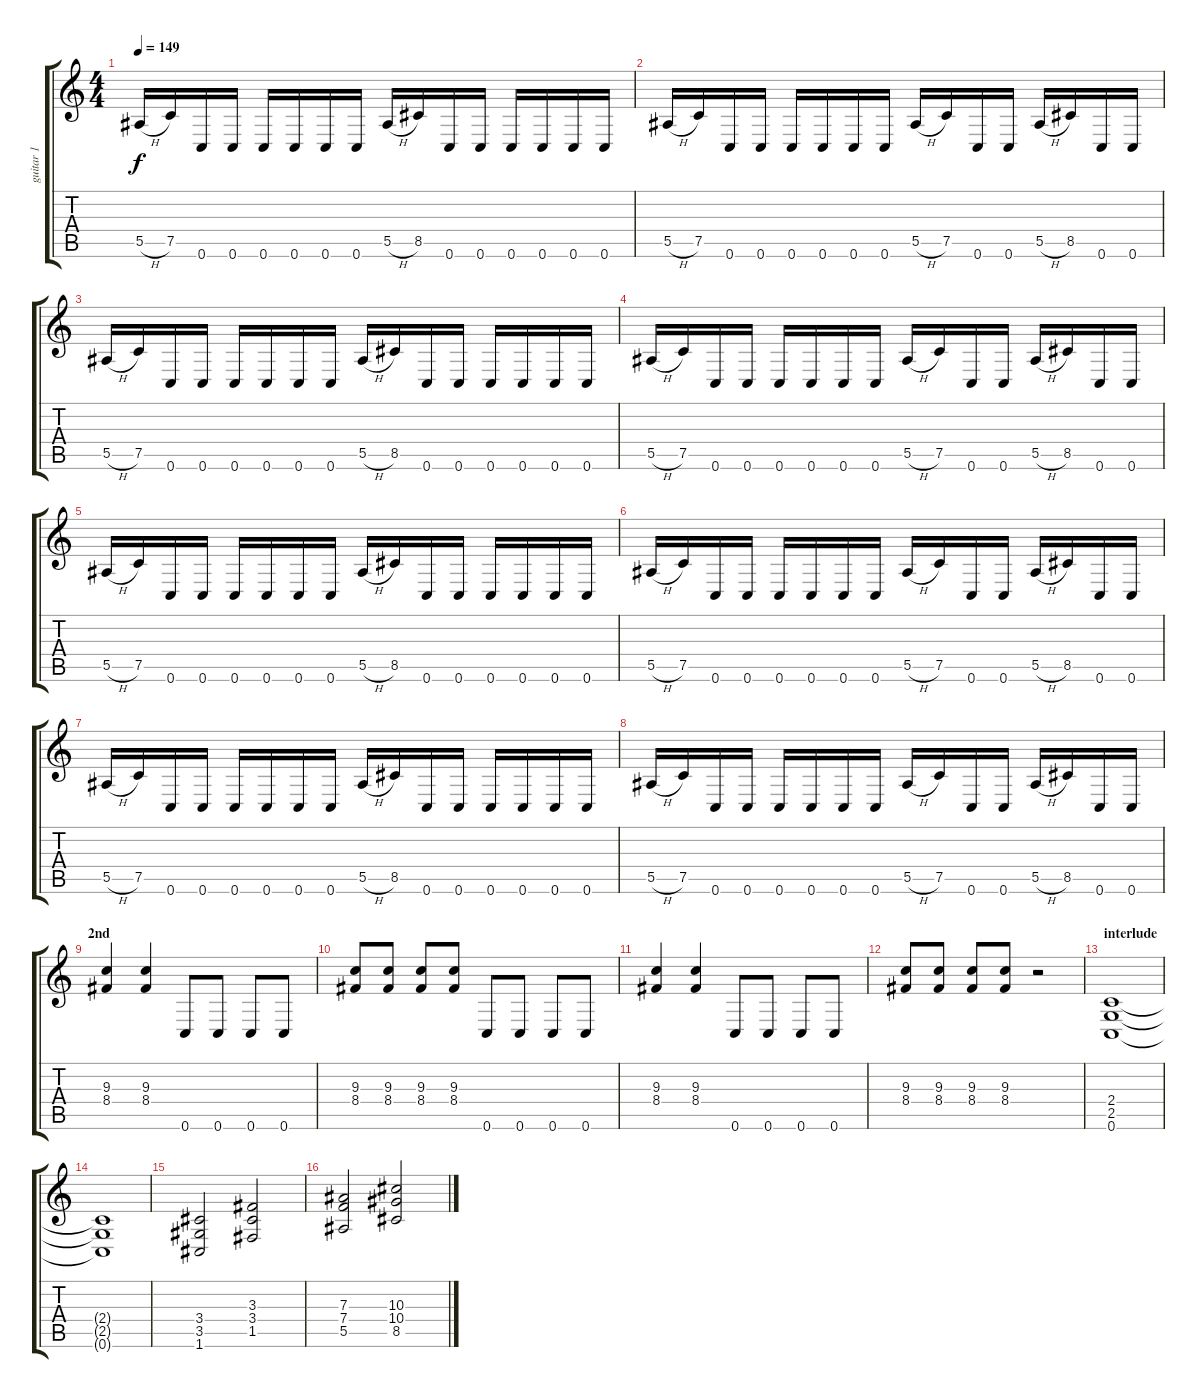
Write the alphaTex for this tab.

\track ("guitar 1" "guitar 1") {instrument overdrivenguitar}
\staff {score tabs}
\tuning (C4 G3 Eb3 Bb2 F2 C2) {hide}
\ts (4 4)
\tempo 149
\clef g2
\ks c
5.5{h}.16{dy f} 7.5.16 0.6.16 0.6.16 0.6.16 0.6.16 0.6.16 0.6.16 5.5{h}.16 8.5.16 0.6.16 0.6.16 0.6.16 0.6.16 0.6.16 0.6.16 |
5.5{h}.16 7.5.16 0.6.16 0.6.16 0.6.16 0.6.16 0.6.16 0.6.16 5.5{h}.16 7.5.16 0.6.16 0.6.16 5.5{h}.16 8.5.16 0.6.16 0.6.16 |
5.5{h}.16 7.5.16 0.6.16 0.6.16 0.6.16 0.6.16 0.6.16 0.6.16 5.5{h}.16 8.5.16 0.6.16 0.6.16 0.6.16 0.6.16 0.6.16 0.6.16 |
5.5{h}.16 7.5.16 0.6.16 0.6.16 0.6.16 0.6.16 0.6.16 0.6.16 5.5{h}.16 7.5.16 0.6.16 0.6.16 5.5{h}.16 8.5.16 0.6.16 0.6.16 |
5.5{h}.16 7.5.16 0.6.16 0.6.16 0.6.16 0.6.16 0.6.16 0.6.16 5.5{h}.16 8.5.16 0.6.16 0.6.16 0.6.16 0.6.16 0.6.16 0.6.16 |
5.5{h}.16 7.5.16 0.6.16 0.6.16 0.6.16 0.6.16 0.6.16 0.6.16 5.5{h}.16 7.5.16 0.6.16 0.6.16 5.5{h}.16 8.5.16 0.6.16 0.6.16 |
5.5{h}.16 7.5.16 0.6.16 0.6.16 0.6.16 0.6.16 0.6.16 0.6.16 5.5{h}.16 8.5.16 0.6.16 0.6.16 0.6.16 0.6.16 0.6.16 0.6.16 |
5.5{h}.16 7.5.16 0.6.16 0.6.16 0.6.16 0.6.16 0.6.16 0.6.16 5.5{h}.16 7.5.16 0.6.16 0.6.16 5.5{h}.16 8.5.16 0.6.16 0.6.16 |
\section ("" "2nd")
(9.3 8.4).4 (9.3 8.4).4 0.6.8 0.6.8 0.6.8 0.6.8 |
(9.3 8.4).8 (9.3 8.4).8 (9.3 8.4).8 (9.3 8.4).8 0.6.8 0.6.8 0.6.8 0.6.8 |
(9.3 8.4).4 (9.3 8.4).4 0.6.8 0.6.8 0.6.8 0.6.8 |
(9.3 8.4).8 (9.3 8.4).8 (9.3 8.4).8 (9.3 8.4).8 r.2 |
\section ("" "interlude")
(2.4 2.5 0.6).1 |
(2.4{t} 2.5{t} 0.6{t}).1 |
(3.4 3.5 1.6).2 (3.3 3.4 1.5).2 |
(7.3 7.4 5.5).2 (10.3 10.4 8.5).2
